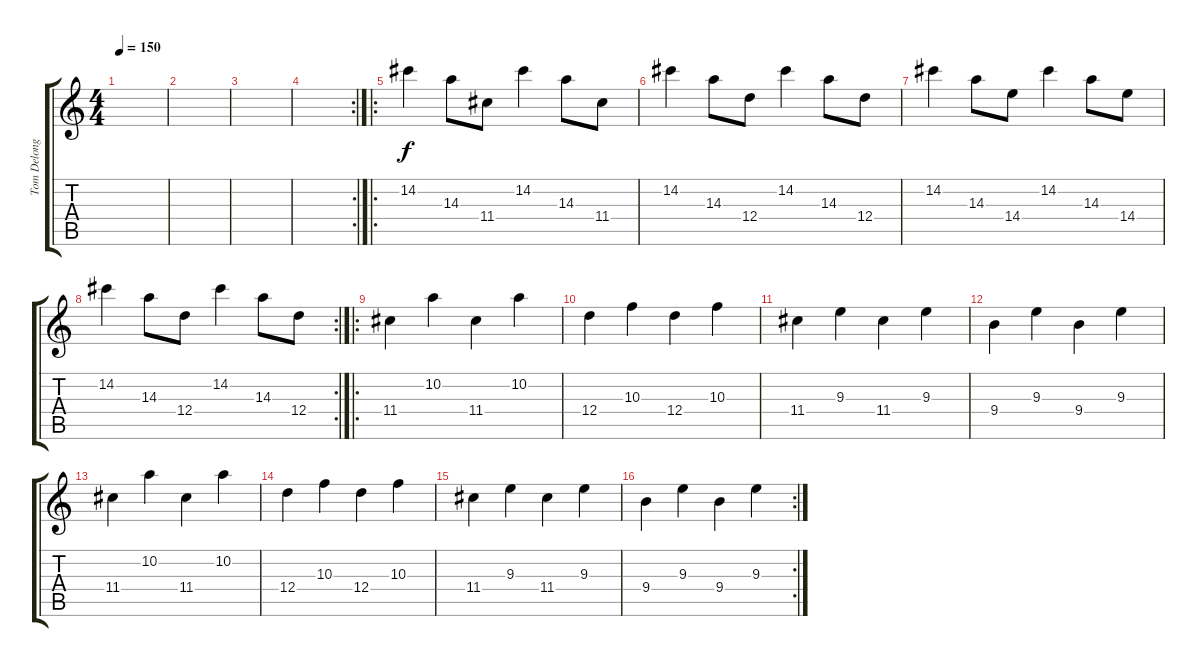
\track ("Tom Delonge" "Tom Delong") {instrument electricguitarclean}
\staff {score tabs}
\tuning (E4 B3 G3 D3 A2 E2) {hide}
\ts (4 4)
\tempo 150
\clef g2
\ks c
|
|
|
\rc 2
|
\ro
14.2.4 14.3.8 11.4.8 14.2.4 14.3.8 11.4.8 |
14.2.4 14.3.8 12.4.8 14.2.4 14.3.8 12.4.8 |
14.2.4 14.3.8 14.4.8 14.2.4 14.3.8 14.4.8 |
\rc 2
14.2.4 14.3.8 12.4.8 14.2.4 14.3.8 12.4.8 |
\ro
11.4.4 10.2.4 11.4.4 10.2.4 |
12.4.4 10.3.4 12.4.4 10.3.4 |
11.4.4 9.3.4 11.4.4 9.3.4 |
9.4.4 9.3.4 9.4.4 9.3.4 |
11.4.4 10.2.4 11.4.4 10.2.4 |
12.4.4 10.3.4 12.4.4 10.3.4 |
11.4.4 9.3.4 11.4.4 9.3.4 |
\rc 2
9.4.4 9.3.4 9.4.4 9.3.4
